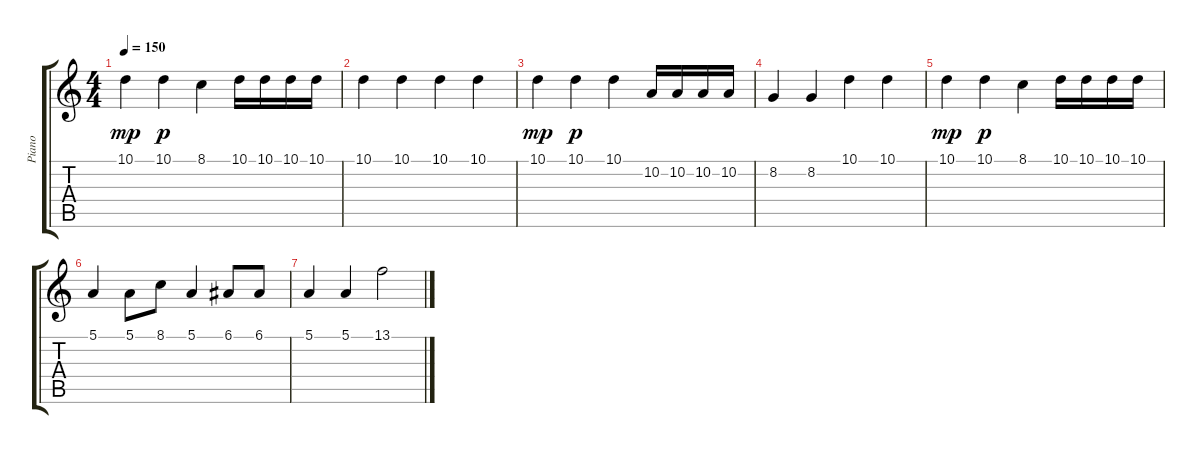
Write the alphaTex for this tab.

\track ("Piano" "Piano") {instrument brightacousticpiano}
\staff {score tabs}
\tuning (E4 B3 G3 D3 A2 D2) {hide}
\ts (4 4)
\tempo 150
\clef g2
\ks c
10.1.4{dy mp} 10.1.4{dy p} 8.1.4 10.1.16 10.1.16 10.1.16 10.1.16 |
10.1.4 10.1.4 10.1.4 10.1.4 |
10.1.4{dy mp} 10.1.4{dy p} 10.1.4 10.2.16 10.2.16 10.2.16 10.2.16 |
8.2.4 8.2.4 10.1.4 10.1.4 |
10.1.4{dy mp} 10.1.4{dy p} 8.1.4 10.1.16 10.1.16 10.1.16 10.1.16 |
5.1.4 5.1.8 8.1.8 5.1.4 6.1.8 6.1.8 |
5.1.4 5.1.4 13.1.2
